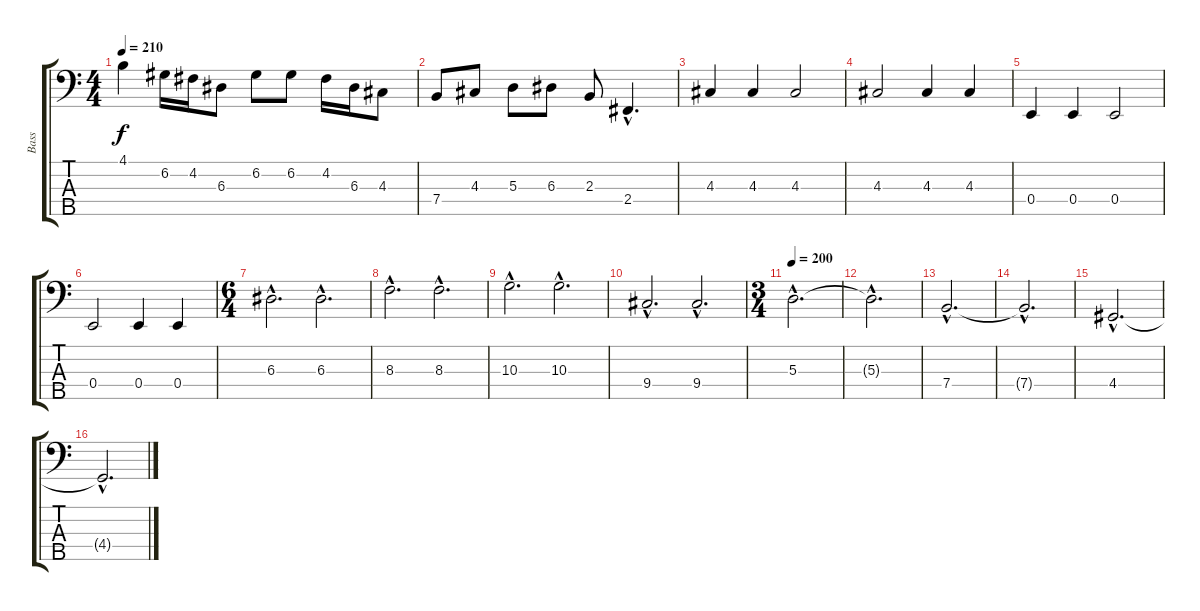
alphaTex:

\track ("Bass" "Bass") {instrument electricbassfinger}
\staff {score tabs}
\tuning (G2 D2 A1 E1 B0) {hide}
\ts (4 4)
\tempo 210
\clef f4
\ks c
4.1.4{dy f} 6.2.16 4.2.16 6.3.8 6.2.8 6.2.8 4.2.16 6.3.16 4.3.8 |
7.4.8 4.3.8 5.3.8 6.3.8 2.3.8 2.4{hac}.4{d} |
4.3.4 4.3.4 4.3.2 |
4.3.2 4.3.4 4.3.4 |
0.4.4 0.4.4 0.4.2 |
0.4.2 0.4.4 0.4.4 |
\ts (6 4)
6.3{hac}.2{d} 6.3{hac}.2{d} |
8.3{hac}.2{d} 8.3{hac}.2{d} |
10.3{hac}.2{d} 10.3{hac}.2{d} |
9.4{hac}.2{d} 9.4{hac}.2{d} |
\ts (3 4)
\tempo 200
5.3{hac}.2{d} |
5.3{hac t}.2{d} |
7.4{hac}.2{d} |
7.4{hac t}.2{d} |
4.4{hac}.2{d} |
4.4{hac t}.2{d}
